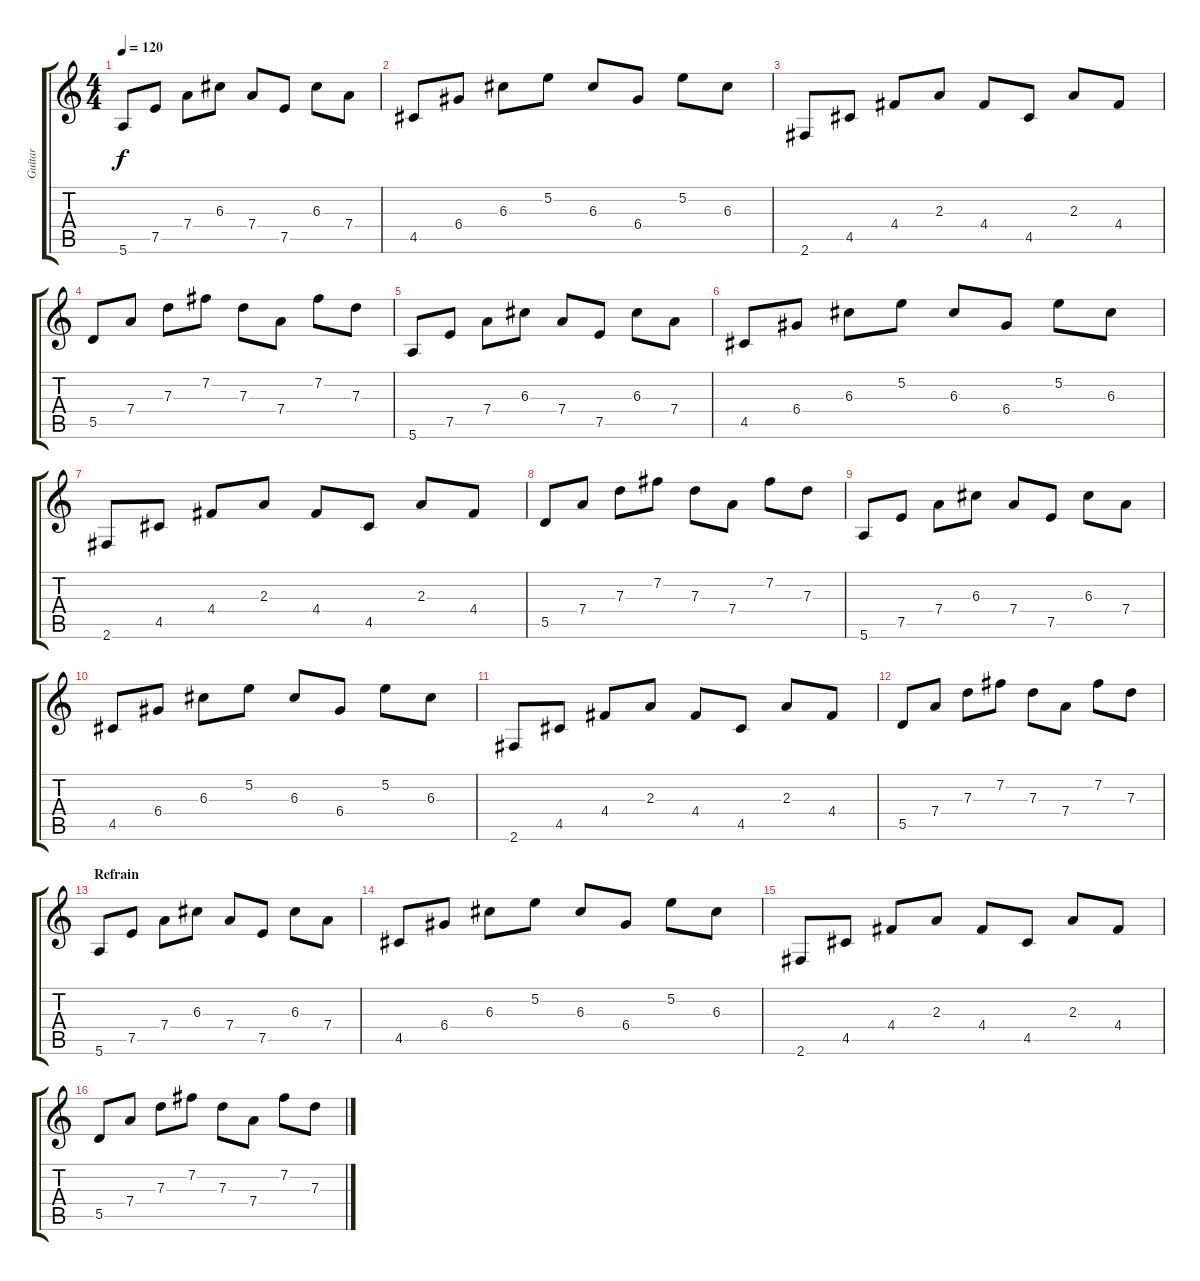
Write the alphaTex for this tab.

\track ("Guitar" "Guitar") {instrument acousticguitarsteel}
\staff {score tabs}
\tuning (E4 B3 G3 D3 A2 E2) {hide}
\ts (4 4)
\tempo 120
\clef g2
\ks c
5.6.8{dy f} 7.5.8 7.4.8 6.3.8 7.4.8 7.5.8 6.3.8 7.4.8 |
4.5.8 6.4.8 6.3.8 5.2.8 6.3.8 6.4.8 5.2.8 6.3.8 |
2.6.8 4.5.8 4.4.8 2.3.8 4.4.8 4.5.8 2.3.8 4.4.8 |
5.5.8 7.4.8 7.3.8 7.2.8 7.3.8 7.4.8 7.2.8 7.3.8 |
5.6.8 7.5.8 7.4.8 6.3.8 7.4.8 7.5.8 6.3.8 7.4.8 |
4.5.8 6.4.8 6.3.8 5.2.8 6.3.8 6.4.8 5.2.8 6.3.8 |
2.6.8 4.5.8 4.4.8 2.3.8 4.4.8 4.5.8 2.3.8 4.4.8 |
5.5.8 7.4.8 7.3.8 7.2.8 7.3.8 7.4.8 7.2.8 7.3.8 |
5.6.8 7.5.8 7.4.8 6.3.8 7.4.8 7.5.8 6.3.8 7.4.8 |
4.5.8 6.4.8 6.3.8 5.2.8 6.3.8 6.4.8 5.2.8 6.3.8 |
2.6.8 4.5.8 4.4.8 2.3.8 4.4.8 4.5.8 2.3.8 4.4.8 |
5.5.8 7.4.8 7.3.8 7.2.8 7.3.8 7.4.8 7.2.8 7.3.8 |
\section ("" "Refrain")
5.6.8 7.5.8 7.4.8 6.3.8 7.4.8 7.5.8 6.3.8 7.4.8 |
4.5.8 6.4.8 6.3.8 5.2.8 6.3.8 6.4.8 5.2.8 6.3.8 |
2.6.8 4.5.8 4.4.8 2.3.8 4.4.8 4.5.8 2.3.8 4.4.8 |
5.5.8 7.4.8 7.3.8 7.2.8 7.3.8 7.4.8 7.2.8 7.3.8
